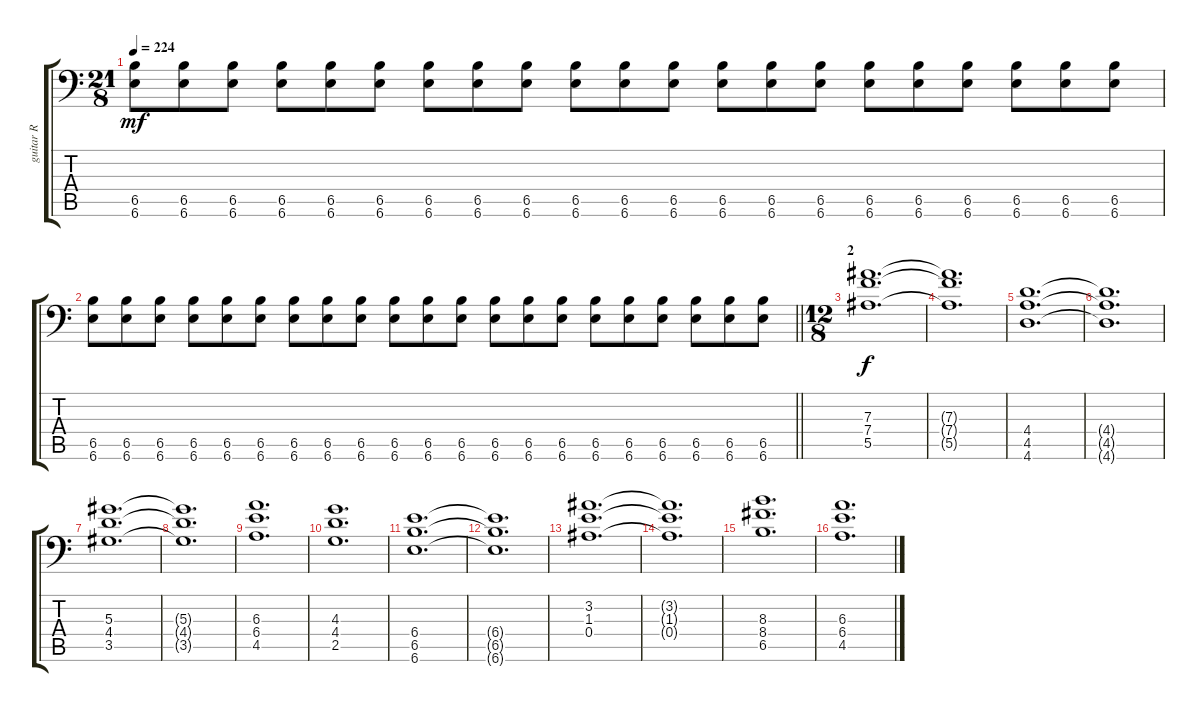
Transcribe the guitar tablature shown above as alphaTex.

\track ("guitar R" "guitar R") {instrument overdrivenguitar}
\staff {score tabs}
\tuning (C4 G3 Eb3 Bb2 F2 Bb1) {hide}
\ts (21 8)
\tempo 224
\clef f4
\ks c
(6.5 6.6).8{dy mf} (6.5 6.6).8 (6.5 6.6).8 (6.5 6.6).8 (6.5 6.6).8 (6.5 6.6).8 (6.5 6.6).8 (6.5 6.6).8 (6.5 6.6).8 (6.5 6.6).8 (6.5 6.6).8 (6.5 6.6).8 (6.5 6.6).8 (6.5 6.6).8 (6.5 6.6).8 (6.5 6.6).8 (6.5 6.6).8 (6.5 6.6).8 (6.5 6.6).8 (6.5 6.6).8 (6.5 6.6).8 |
\barLineRight lightlight
(6.5 6.6).8 (6.5 6.6).8 (6.5 6.6).8 (6.5 6.6).8 (6.5 6.6).8 (6.5 6.6).8 (6.5 6.6).8 (6.5 6.6).8 (6.5 6.6).8 (6.5 6.6).8 (6.5 6.6).8 (6.5 6.6).8 (6.5 6.6).8 (6.5 6.6).8 (6.5 6.6).8 (6.5 6.6).8 (6.5 6.6).8 (6.5 6.6).8 (6.5 6.6).8 (6.5 6.6).8 (6.5 6.6).8 |
\ts (12 8)
\section ("" "2")
(7.3 7.4 5.5).1{d dy f} |
(7.3{t} 7.4{t} 5.5{t}).1{d} |
(4.4 4.5 4.6).1{d} |
(4.4{t} 4.5{t} 4.6{t}).1{d} |
(5.3 4.4 3.5).1{d} |
(5.3{t} 4.4{t} 3.5{t}).1{d} |
(6.3 6.4 4.5).1{d} |
(4.3 4.4 2.5).1{d} |
(6.4 6.5 6.6).1{d} |
(6.4{t} 6.5{t} 6.6{t}).1{d} |
(3.2 1.3 0.4).1{d} |
(3.2{t} 1.3{t} 0.4{t}).1{d} |
(8.3 8.4 6.5).1{d} |
(6.3 6.4 4.5).1{d}
